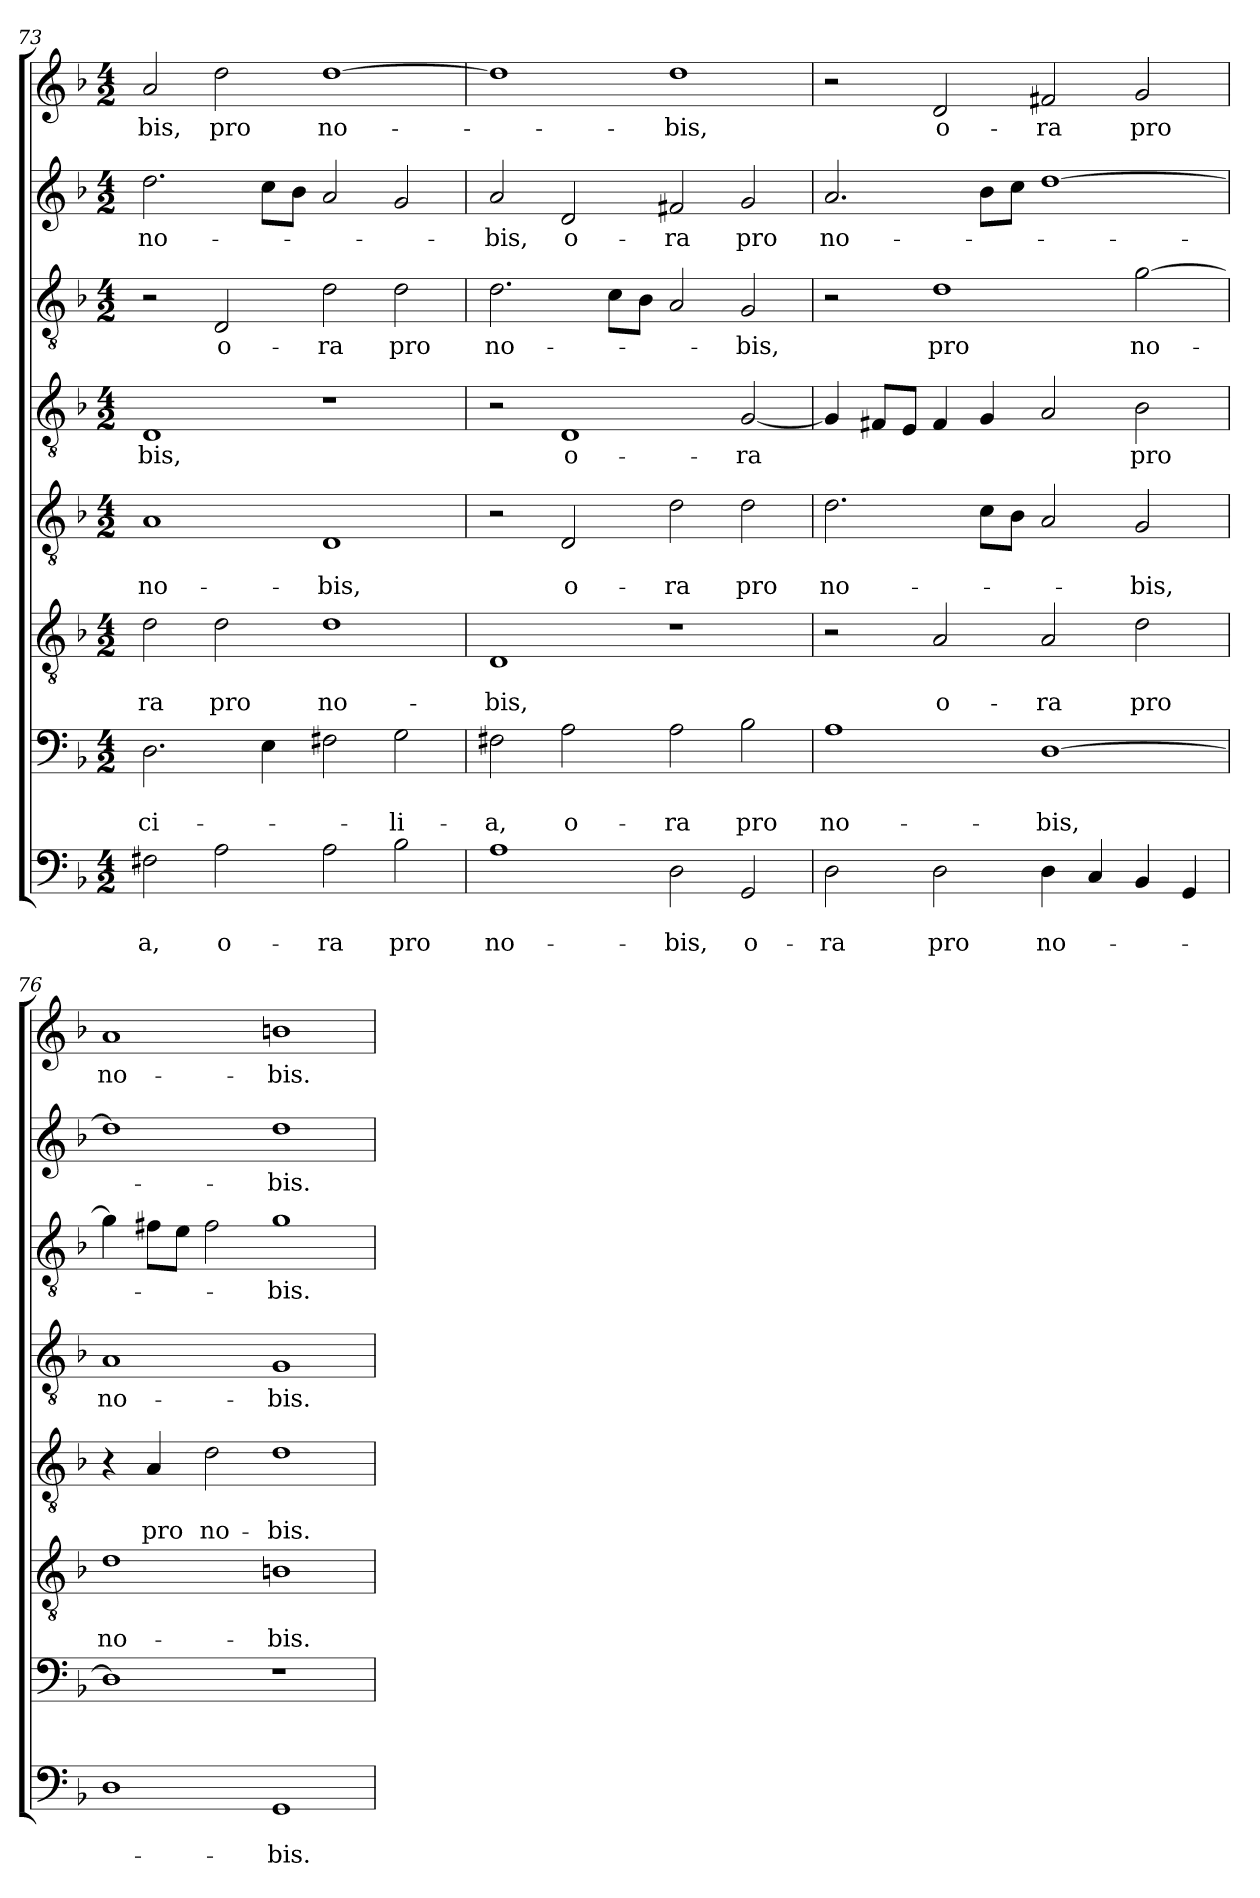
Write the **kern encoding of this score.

**kern	**text	**text	**kern	**text	**text	**kern	**text	**text	**kern	**text	**text	**kern	**text	**kern	**text	**kern	**text	**kern	**text
*part8	*part8	*part8	*part7	*part7	*part7	*part6	*part6	*part6	*part5	*part5	*part5	*part4	*part4	*part3	*part3	*part2	*part2	*part1	*part1
*staff8	*staff8	*staff8	*staff7	*staff7	*staff7	*staff6	*staff6	*staff6	*staff5	*staff5	*staff5	*staff4	*staff4	*staff3	*staff3	*staff2	*staff2	*staff1	*staff1
!!LO:PB:g=z
*clefF4	*	*	*clefF4	*	*	*clefGv2	*	*	*clefGv2	*	*	*clefGv2	*	*clefGv2	*	*clefG2	*	*clefG2	*
*k[b-]	*	*	*k[b-]	*	*	*k[b-]	*	*	*k[b-]	*	*	*k[b-]	*	*k[b-]	*	*k[b-]	*	*k[b-]	*
*F:	*	*	*F:	*	*	*F:	*	*	*F:	*	*	*F:	*	*F:	*	*F:	*	*F:	*
*M4/2	*	*	*M4/2	*	*	*M4/2	*	*	*M4/2	*	*	*M4/2	*	*M4/2	*	*M4/2	*	*M4/2	*
=73	=73	=73	=73	=73	=73	=73	=73	=73	=73	=73	=73	=73	=73	=73	=73	=73	=73	=73	=73
!	!	!LO:LY:b	!	!	!LO:LY:b	!	!	!LO:LY:b	!	!	!LO:LY:b	!	!LO:LY:b	!	!	!	!LO:LY:b	!	!LO:LY:b
2F#X\	.	-a,	2.D\	.	-ci-	2d\	.	-ra	1A	.	no-	1D	-bis,	2r	.	2.dd\	no-	2a/	-bis,
!	!	!LO:LY:b	!	!	!	!	!	!LO:LY:b	!	!	!	!	!	!	!LO:LY:b	!	!	!	!LO:LY:b
2A\	.	o-	.	.	.	2d\	.	pro	.	.	.	.	.	2D/	o-	.	.	2dd\	pro
.	.	.	4E\	.	.	.	.	.	.	.	.	.	.	.	.	8cc\L	.	.	.
.	.	.	.	.	.	.	.	.	.	.	.	.	.	.	.	8b-\J	.	.	.
!	!	!LO:LY:b	!	!	!	!	!	!LO:LY:b	!	!	!LO:LY:b	!	!	!	!LO:LY:b	!	!	!	!LO:LY:b
2A\	.	-ra	2F#X\	.	.	1d	.	no-	1D	.	-bis,	1r	.	2d\	-ra	2a/	.	[1dd	no-
!	!	!LO:LY:b	!	!	!LO:LY:b	!	!	!	!	!	!	!	!	!	!LO:LY:b	!	!	!	!
2B-\	.	pro	2G\	.	-li-	.	.	.	.	.	.	.	.	2d\	pro	2g/	.	.	.
=74	=74	=74	=74	=74	=74	=74	=74	=74	=74	=74	=74	=74	=74	=74	=74	=74	=74	=74	=74
!	!	!LO:LY:b	!	!	!LO:LY:b	!	!	!LO:LY:b	!	!	!	!	!	!	!LO:LY:b	!	!LO:LY:b	!	!
1A	.	no-	2F#X\	.	-a,	1D	.	-bis,	2r	.	.	2r	.	2.d\	no-	2a/	-bis,	1dd]	.
!	!	!	!	!	!LO:LY:b	!	!	!	!	!	!LO:LY:b	!	!LO:LY:b	!	!	!	!LO:LY:b	!	!
.	.	.	2A\	.	o-	.	.	.	2D/	.	o-	1D	o-	.	.	2d/	o-	.	.
.	.	.	.	.	.	.	.	.	.	.	.	.	.	8c\L	.	.	.	.	.
.	.	.	.	.	.	.	.	.	.	.	.	.	.	8B-\J	.	.	.	.	.
!	!	!LO:LY:b	!	!	!LO:LY:b	!	!	!	!	!	!LO:LY:b	!	!	!	!	!	!LO:LY:b	!	!LO:LY:b
2D\	.	-bis,	2A\	.	-ra	1r	.	.	2d\	.	-ra	.	.	2A/	.	2f#X/	-ra	1dd	-bis,
!	!	!LO:LY:b	!	!	!LO:LY:b	!	!	!	!	!	!LO:LY:b	!	!LO:LY:b	!	!LO:LY:b	!	!LO:LY:b	!	!
2GG/	.	o-	2B-\	.	pro	.	.	.	2d\	.	pro	[2G/	-ra	2G/	-bis,	2g/	pro	.	.
=75	=75	=75	=75	=75	=75	=75	=75	=75	=75	=75	=75	=75	=75	=75	=75	=75	=75	=75	=75
!	!	!LO:LY:b	!	!	!LO:LY:b	!	!	!	!	!	!LO:LY:b	!	!	!	!	!	!LO:LY:b	!	!
2D\	.	-ra	1A	.	no-	2r	.	.	2.d\	.	no-	4G/]	.	2r	.	2.a/	no-	2r	.
.	.	.	.	.	.	.	.	.	.	.	.	8F#X/L	.	.	.	.	.	.	.
.	.	.	.	.	.	.	.	.	.	.	.	8E/J	.	.	.	.	.	.	.
!	!	!LO:LY:b	!	!	!	!	!	!LO:LY:b	!	!	!	!	!	!	!LO:LY:b	!	!	!	!LO:LY:b
2D\	.	pro	.	.	.	2A/	.	o-	.	.	.	4F#/	.	1d	pro	.	.	2d/	o-
.	.	.	.	.	.	.	.	.	8c\L	.	.	4G/	.	.	.	8b-\L	.	.	.
.	.	.	.	.	.	.	.	.	8B-\J	.	.	.	.	.	.	8cc\J	.	.	.
!	!	!LO:LY:b	!	!	!LO:LY:b	!	!	!LO:LY:b	!	!	!	!	!	!	!	!	!	!	!LO:LY:b
4D\	.	no-	[1D	.	-bis,	2A/	.	-ra	2A/	.	.	2A/	.	.	.	[1dd	.	2f#X/	-ra
4C/	.	.	.	.	.	.	.	.	.	.	.	.	.	.	.	.	.	.	.
!	!	!	!	!	!	!	!	!LO:LY:b	!	!	!LO:LY:b	!	!LO:LY:b	!	!LO:LY:b	!	!	!	!LO:LY:b
4BB-/	.	.	.	.	.	2d\	.	pro	2G/	.	-bis,	2B-\	pro	[2g\	no-	.	.	2g/	pro
4GG/	.	.	.	.	.	.	.	.	.	.	.	.	.	.	.	.	.	.	.
=76	=76	=76	=76	=76	=76	=76	=76	=76	=76	=76	=76	=76	=76	=76	=76	=76	=76	=76	=76
!	!	!	!	!	!	!	!	!LO:LY:b	!	!	!	!	!LO:LY:b	!	!	!	!	!	!LO:LY:b
1D	.	.	1D]	.	.	1d	.	no-	4r	.	.	1A	no-	4g\]	.	1dd]	.	1a	no-
!	!	!	!	!	!	!	!	!	!	!	!LO:LY:b	!	!	!	!	!	!	!	!
.	.	.	.	.	.	.	.	.	4A/	.	pro	.	.	8f#X\L	.	.	.	.	.
.	.	.	.	.	.	.	.	.	.	.	.	.	.	8e\J	.	.	.	.	.
!	!	!	!	!	!	!	!	!	!	!	!LO:LY:b	!	!	!	!	!	!	!	!
.	.	.	.	.	.	.	.	.	2d\	.	no-	.	.	2f#\	.	.	.	.	.
!	!	!LO:LY:b	!	!	!	!	!	!LO:LY:b	!	!	!LO:LY:b	!	!LO:LY:b	!	!LO:LY:b	!	!LO:LY:b	!	!LO:LY:b
1GG	.	-bis.	1r	.	.	1Bn	.	-bis.	1d	.	-bis.	1G	-bis.	1g	-bis.	1dd	-bis.	1bn	-bis.
=	=	=	=	=	=	=	=	=	=	=	=	=	=	=	=	=	=	=	=
*-	*-	*-	*-	*-	*-	*-	*-	*-	*-	*-	*-	*-	*-	*-	*-	*-	*-	*-	*-
